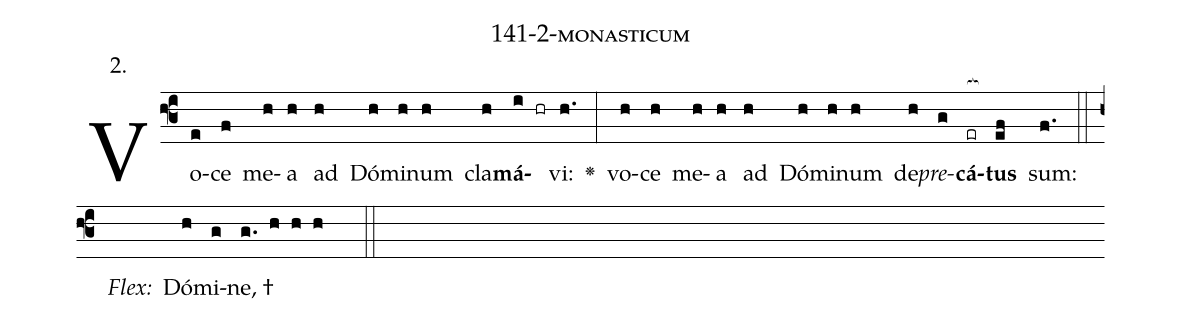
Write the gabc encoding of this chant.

name: 141-2-monasticum;
annotation: 2.;
%%
(f3)Vo(e)ce(f) me(h)a(h) ad(h) Dó(h)mi(h)num(h) cla(h)<b>má</b>(i hr)vi:(h.) <v>\greheightstar</v>(:) vo(h)ce(h) me(h)a(h) ad(h) Dó(h)mi(h)num(h) de(h)<i>pre</i>(g)<b>cá</b>(er[ocb:1{])<b>tus</b>(ef[ocb:0}]) sum:(f.) (::)
<i>Flex:</i>()  Dó(h)mi(g)ne, †(g. h h h  ::)

%E(h) u(h) o(h) u(g) a(ef) e.(f.) (::)
